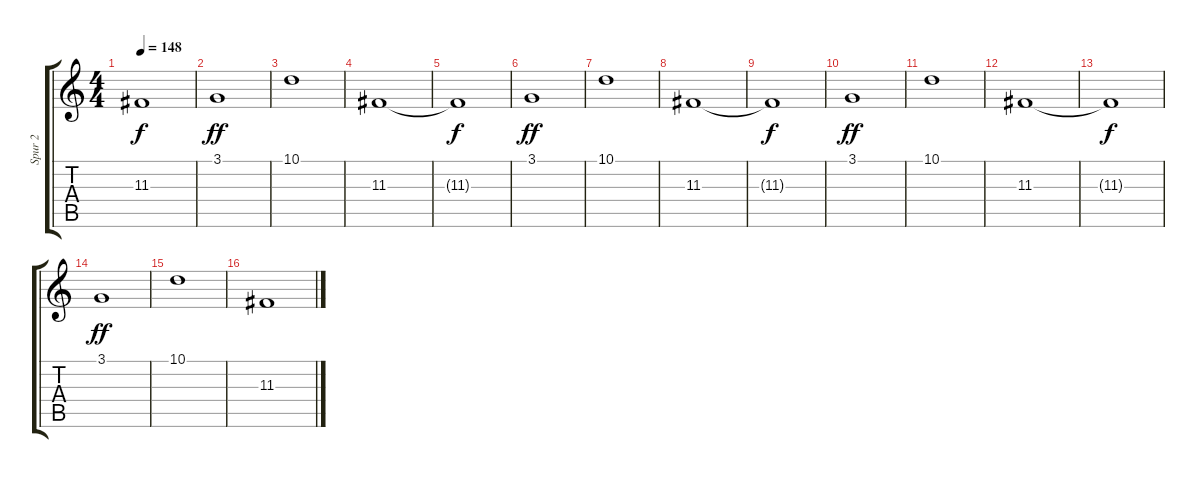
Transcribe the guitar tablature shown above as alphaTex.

\track ("Spur 2" "Spur 2") {instrument vibraphone}
\staff {score tabs}
\tuning (E4 B3 G3 D3 A2 E2) {hide}
\ts (4 4)
\tempo 148
\clef g2
\ks c
11.3{t}.1{dy f} |
3.1.1{dy ff} |
10.1.1 |
11.3.1 |
11.3{t}.1{dy f} |
3.1.1{dy ff} |
10.1.1 |
11.3.1 |
11.3{t}.1{dy f} |
3.1.1{dy ff} |
10.1.1 |
11.3.1 |
11.3{t}.1{dy f} |
3.1.1{dy ff} |
10.1.1 |
11.3.1
